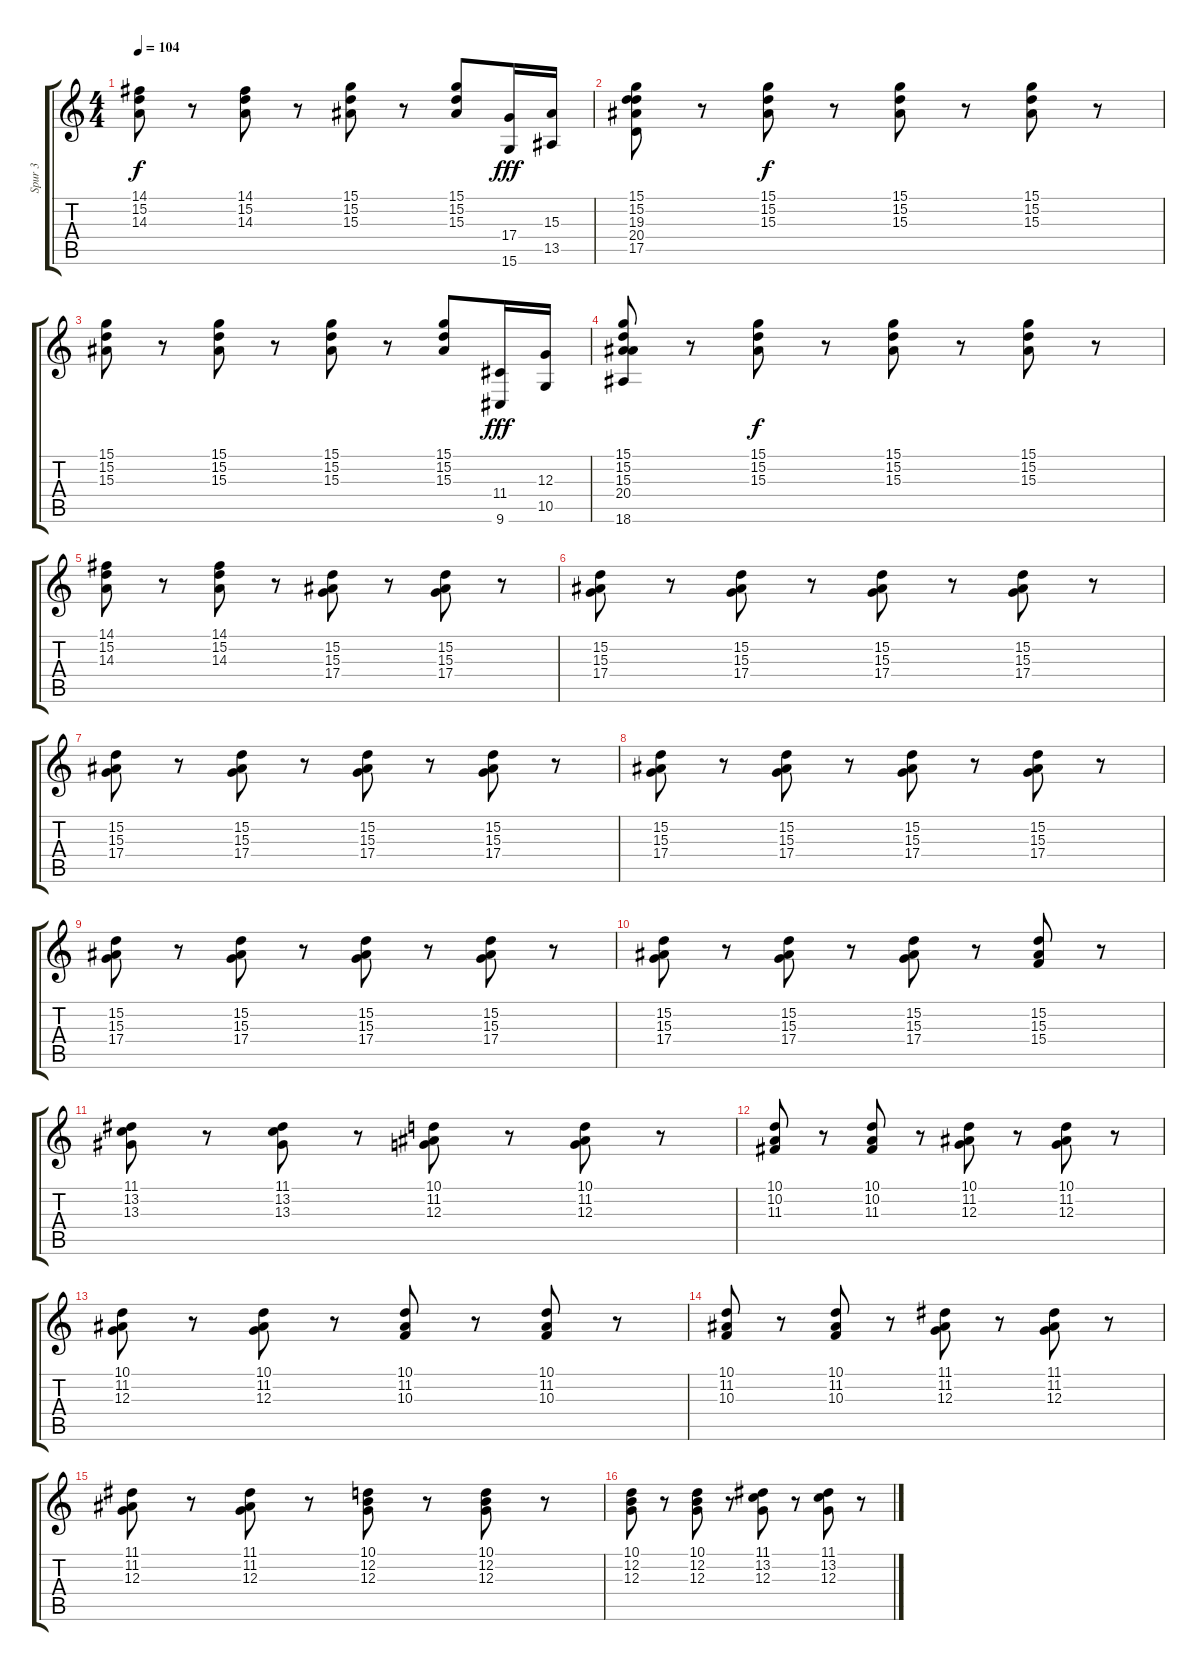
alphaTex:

\track ("Spur 3" "Spur 3") {instrument stringensemble1}
\staff {score tabs}
\tuning (E4 B3 G3 D3 A2 E2) {hide}
\ts (4 4)
\tempo 104
\clef g2
\ks c
(14.1 15.2 14.3).8{dy f} r.8 (14.1 15.2 14.3).8 r.8 (15.1 15.2 15.3).8 r.8 (15.1 15.2 15.3).8 (17.4 15.6).16{dy fff} (15.3 13.5).16 |
(15.1 15.2 19.3 20.4 17.5).8 r.8 (15.1 15.2 15.3).8{dy f} r.8 (15.1 15.2 15.3).8 r.8 (15.1 15.2 15.3).8 r.8 |
(15.1 15.2 15.3).8 r.8 (15.1 15.2 15.3).8 r.8 (15.1 15.2 15.3).8 r.8 (15.1 15.2 15.3).8 (11.4 9.6).16{dy fff} (12.3 10.5).16 |
(15.1 15.2 15.3 20.4 18.6).8 r.8 (15.1 15.2 15.3).8{dy f} r.8 (15.1 15.2 15.3).8 r.8 (15.1 15.2 15.3).8 r.8 |
(14.1 15.2 14.3).8 r.8 (14.1 15.2 14.3).8 r.8 (15.2 15.3 17.4).8 r.8 (15.2 15.3 17.4).8 r.8 |
(15.2 15.3 17.4).8 r.8 (15.2 15.3 17.4).8 r.8 (15.2 15.3 17.4).8 r.8 (15.2 15.3 17.4).8 r.8 |
(15.2 15.3 17.4).8 r.8 (15.2 15.3 17.4).8 r.8 (15.2 15.3 17.4).8 r.8 (15.2 15.3 17.4).8 r.8 |
(15.2 15.3 17.4).8 r.8 (15.2 15.3 17.4).8 r.8 (15.2 15.3 17.4).8 r.8 (15.2 15.3 17.4).8 r.8 |
(15.2 15.3 17.4).8 r.8 (15.2 15.3 17.4).8 r.8 (15.2 15.3 17.4).8 r.8 (15.2 15.3 17.4).8 r.8 |
(15.2 15.3 17.4).8 r.8 (15.2 15.3 17.4).8 r.8 (15.2 15.3 17.4).8 r.8 (15.2 15.3 15.4).8 r.8 |
(11.1 13.2 13.3).8 r.8 (11.1 13.2 13.3).8 r.8 (10.1 11.2 12.3).8 r.8 (10.1 11.2 12.3).8 r.8 |
(10.1 10.2 11.3).8 r.8 (10.1 10.2 11.3).8 r.8 (10.1 11.2 12.3).8 r.8 (10.1 11.2 12.3).8 r.8 |
(10.1 11.2 12.3).8 r.8 (10.1 11.2 12.3).8 r.8 (10.1 11.2 10.3).8 r.8 (10.1 11.2 10.3).8 r.8 |
(10.1 11.2 10.3).8 r.8 (10.1 11.2 10.3).8 r.8 (11.1 11.2 12.3).8 r.8 (11.1 11.2 12.3).8 r.8 |
(11.1 11.2 12.3).8 r.8 (11.1 11.2 12.3).8 r.8 (10.1 12.2 12.3).8 r.8 (10.1 12.2 12.3).8 r.8 |
(10.1 12.2 12.3).8 r.8 (10.1 12.2 12.3).8 r.8 (11.1 13.2 12.3).8 r.8 (11.1 13.2 12.3).8 r.8
